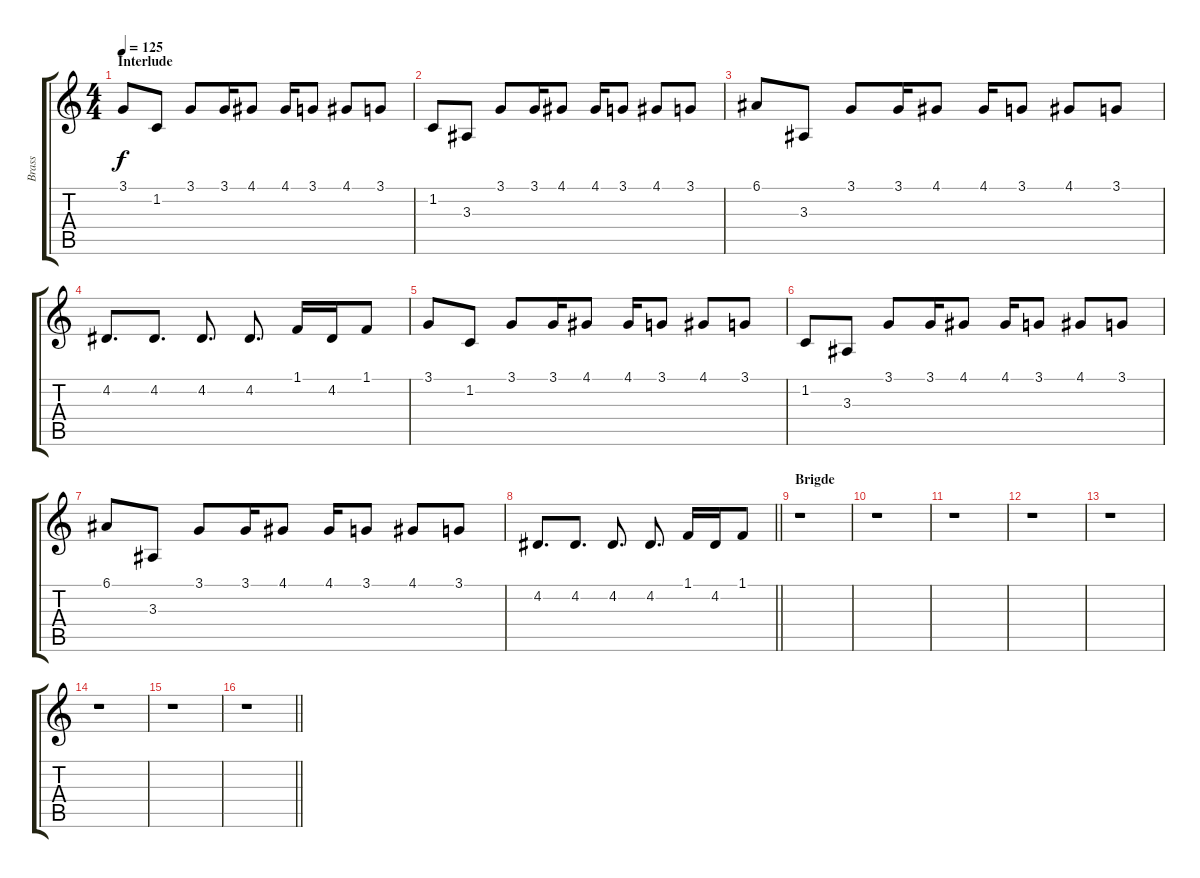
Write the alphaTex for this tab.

\track ("Brass" "Brass") {instrument brasssection}
\staff {score tabs}
\tuning (E4 B3 G3 D3 A2 E2) {hide}
\ts (4 4)
\section ("" "Interlude")
\tempo 125
\clef g2
\ks c
3.1.8{dy f} 1.2.8 3.1.8 3.1.16 4.1.8 4.1.16 3.1.8 4.1.8 3.1.8 |
1.2.8 3.3.8 3.1.8 3.1.16 4.1.8 4.1.16 3.1.8 4.1.8 3.1.8 |
6.1.8 3.3.8 3.1.8 3.1.16 4.1.8 4.1.16 3.1.8 4.1.8 3.1.8 |
4.2.8{d} 4.2.8{d} 4.2.8{d} 4.2.8{d} 1.1.16 4.2.16 1.1.8 |
3.1.8 1.2.8 3.1.8 3.1.16 4.1.8 4.1.16 3.1.8 4.1.8 3.1.8 |
1.2.8 3.3.8 3.1.8 3.1.16 4.1.8 4.1.16 3.1.8 4.1.8 3.1.8 |
6.1.8 3.3.8 3.1.8 3.1.16 4.1.8 4.1.16 3.1.8 4.1.8 3.1.8 |
\barLineRight lightlight
4.2.8{d} 4.2.8{d} 4.2.8{d} 4.2.8{d} 1.1.16 4.2.16 1.1.8 |
\section ("" "Brigde")
r.1 |
r.1 |
r.1 |
r.1 |
r.1 |
r.1 |
r.1 |
\barLineRight lightlight
r.1
